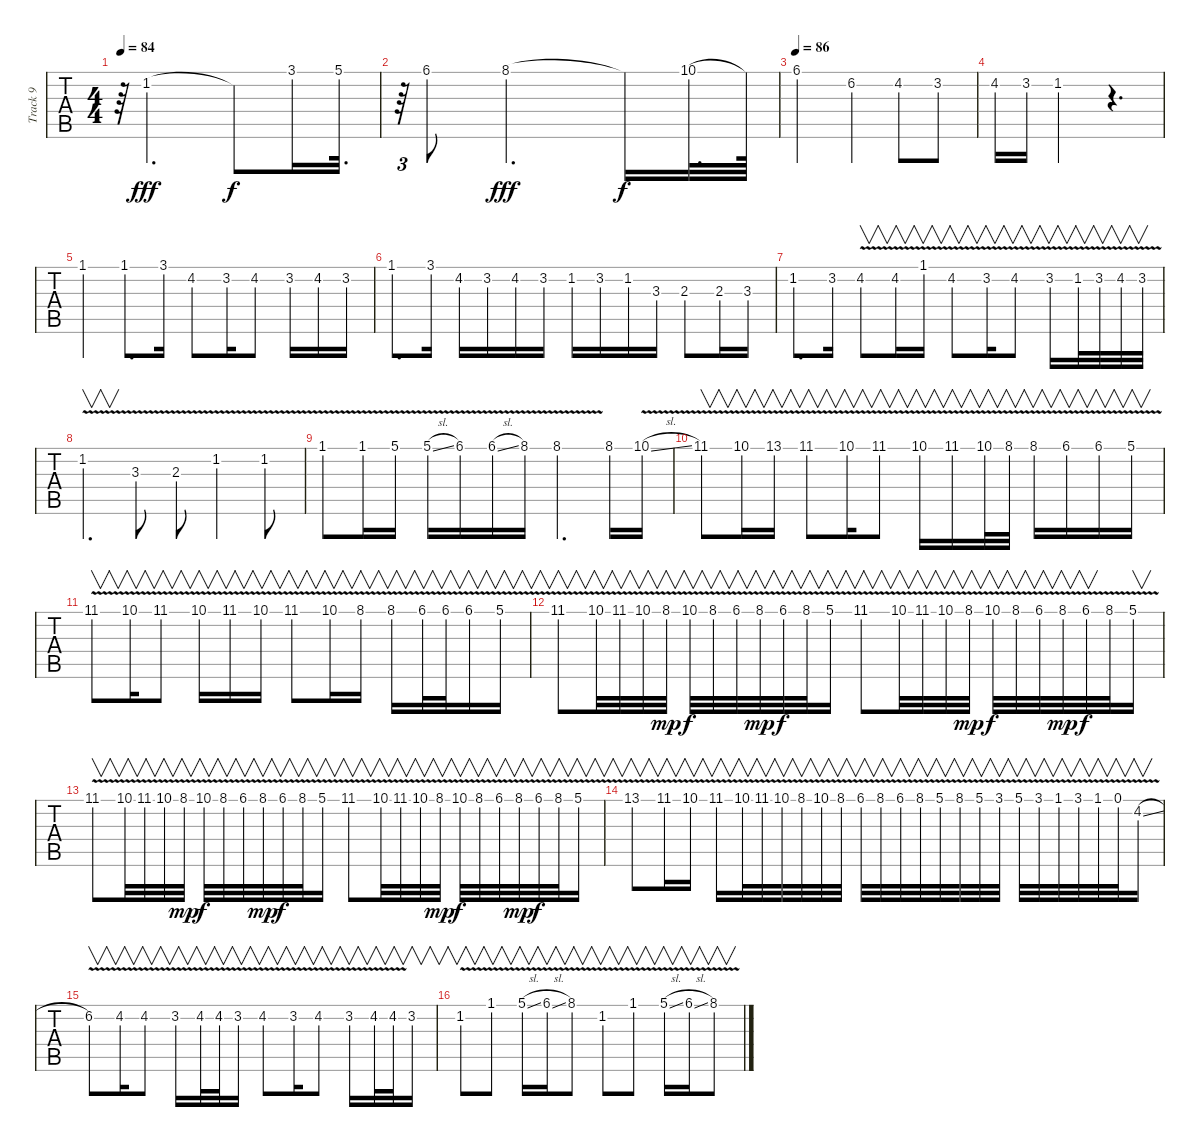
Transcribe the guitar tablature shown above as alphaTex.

\track ("Track 9" "Track 9") {instrument lead2sawtooth}
\staff {tabs}
\tuning (E4 B3 G3 D3 A2 E2) {hide}
\ts (4 4)
\tempo 84
\clef g2
\ks c
r.64{dy mf volume 2} 1.2.2{d dy fff volume 13 instrument sopranosax} 1.2{t}.8{dy f} 3.1.16 5.1.32{d} |
r.64{tu (3 2)} 6.1.8 8.1.2{d dy fff} 8.1{t}.16{dy f} 10.1.32{d} 10.1{t}.64 |
\tempo 86
6.1.2 6.2.4 4.2.8 3.2.8 |
4.2.16 3.2.16 1.2.2 r.4{d} |
1.1.4 1.1.8{d} 3.1.16 4.2.8 3.2.16 4.2.8 3.2.16 4.2.16 3.2.16 |
1.1.8{d} 3.1.16 4.2.16 3.2.16 4.2.16 3.2.16 1.2.16 3.2.16 1.2.16 3.3.16 2.3.8 2.3.16 3.3.16 |
1.2.8{d} 3.2.16 4.2{v}.8{v} 4.2{v}.16{v} 1.1{v}.16{v} 4.2{v}.8{v} 3.2{v}.16{v} 4.2{v}.8{v} 3.2{v}.16{v} 1.2{v}.32{v} 3.2{v}.32{v} 4.2{v}.32{v} 3.2{v}.32{v} |
1.2{v}.4{v d} 3.3{v}.8 2.3{v}.8 1.2{v}.4 1.2{v}.8 |
1.1{v}.8 1.1{v}.16 5.1{v}.16 5.1{v sl}.16 6.1{v}.16 6.1{v sl}.16 8.1{v}.16 8.1{v}.4{d} 8.1.16 10.1{v sl}.16 |
11.1{v}.8{v} 10.1{v}.16{v} 13.1{v}.16{v} 11.1{v}.8{v} 10.1{v}.16{v} 11.1{v}.8{v} 10.1{v}.16{v} 11.1{v}.16{v} 10.1{v}.32{v} 8.1{v}.32{v} 8.1{v}.16{v} 6.1{v}.16{v} 6.1{v}.16{v} 5.1{v}.16{v} |
11.1{v}.8{v} 10.1{v}.16{v} 11.1{v}.8{v} 10.1{v}.16{v} 11.1{v}.16{v} 10.1{v}.16{v} 11.1{v}.8{v} 10.1{v}.16{v} 8.1{v}.16{v} 8.1{v}.16{v} 6.1{v}.32{v} 6.1{v}.32{v} 6.1{v}.16{v} 5.1{v}.16{v} |
11.1{v}.8{v} 10.1{v}.32{v} 11.1{v}.32{v} 10.1{v}.32{v} 8.1{v}.32{v dy mp} 10.1{v}.32{v dy f} 8.1{v}.32{v} 6.1{v}.32{v} 8.1{v}.32{v dy mp} 6.1{v}.32{v dy f} 8.1{v}.32{v} 5.1{v}.16{v} 11.1{v}.8{v} 10.1{v}.32{v} 11.1{v}.32{v} 10.1{v}.32{v} 8.1{v}.32{v dy mp} 10.1{v}.32{v dy f} 8.1{v}.32{v} 6.1{v}.32{v} 8.1{v}.32{v dy mp} 6.1{v}.32{v dy f} 8.1{v}.32 5.1{v}.16{v} |
11.1{v}.8{v} 10.1{v}.32{v} 11.1{v}.32{v} 10.1{v}.32{v} 8.1{v}.32{v dy mp} 10.1{v}.32{v dy f} 8.1{v}.32{v} 6.1{v}.32{v} 8.1{v}.32{v dy mp} 6.1{v}.32{v dy f} 8.1{v}.32{v} 5.1{v}.16{v} 11.1{v}.8{v} 10.1{v}.32{v} 11.1{v}.32{v} 10.1{v}.32{v} 8.1{v}.32{v dy mp} 10.1{v}.32{v dy f} 8.1{v}.32{v} 6.1{v}.32{v} 8.1{v}.32{v dy mp} 6.1{v}.32{v dy f} 8.1{v}.32{v} 5.1{v}.16{v} |
13.1{v}.8{v volume 15} 11.1{v}.16{v} 10.1{v}.16{v} 11.1{v}.16{v} 10.1{v}.32{v} 11.1{v}.32{v} 10.1{v}.32{v} 8.1{v}.32{v} 10.1{v}.32{v} 8.1{v}.32{v} 6.1{v}.32{v} 8.1{v}.32{v} 6.1{v}.32{v} 8.1{v}.32{v} 5.1{v}.32{v} 8.1{v}.32{v} 5.1{v}.32{v} 3.1{v}.32{v} 5.1{v}.32{v} 3.1{v}.32{v} 1.1{v}.32{v} 3.1{v}.32{v} 1.1{v}.32{v} 0.1{v}.32{v} 4.2{v sl}.16{v} |
6.2{v}.8{v} 4.2{v}.16{v} 4.2{v}.8{v} 3.2{v}.16{v} 4.2{v}.32{v} 4.2{v}.32{v} 3.2{v}.16{v} 4.2{v}.8{v} 3.2{v}.16{v} 4.2{v}.8{v} 3.2{v}.16{v} 4.2{v}.32{v} 4.2{v}.32{v} 3.2.16{v} |
1.2{v}.8{v} 1.1{v}.8{v} 5.1{v sl}.16{v} 6.1{v sl}.16{v} 8.1{v}.8{v} 1.2{v}.8{v} 1.1{v}.8{v} 5.1{v sl}.16{v} 6.1{v sl}.16{v} 8.1{v}.8{v}
